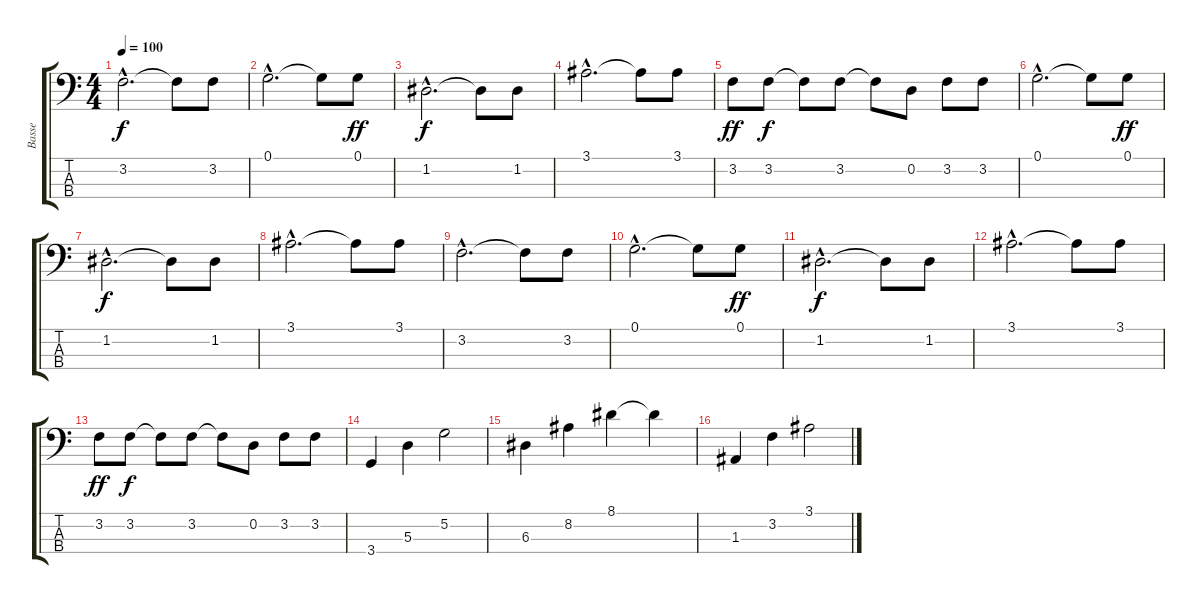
\track ("Basse" "Basse") {instrument electricbassfinger}
\staff {score tabs}
\tuning (G2 D2 A1 E1) {hide}
\ts (4 4)
\tempo 100
\clef f4
\ks c
3.2{hac}.2{d dy f} 3.2{t}.8 3.2.8 |
0.1{hac}.2{d} 0.1{t}.8 0.1.8{dy ff} |
1.2{hac}.2{d dy f} 1.2{t}.8 1.2.8 |
3.1{hac}.2{d} 3.1{t}.8 3.1.8 |
3.2.8{dy ff} 3.2.8{dy f} 3.2{t}.8 3.2.8 3.2{t}.8 0.2.8 3.2.8 3.2.8 |
0.1{hac}.2{d} 0.1{t}.8 0.1.8{dy ff} |
1.2{hac}.2{d dy f} 1.2{t}.8 1.2.8 |
3.1{hac}.2{d} 3.1{t}.8 3.1.8 |
3.2{hac}.2{d} 3.2{t}.8 3.2.8 |
0.1{hac}.2{d} 0.1{t}.8 0.1.8{dy ff} |
1.2{hac}.2{d dy f} 1.2{t}.8 1.2.8 |
3.1{hac}.2{d} 3.1{t}.8 3.1.8 |
3.2.8{dy ff} 3.2.8{dy f} 3.2{t}.8 3.2.8 3.2{t}.8 0.2.8 3.2.8 3.2.8 |
3.4.4 5.3.4 5.2.2 |
6.3.4 8.2.4 8.1.4 8.1{t}.4 |
1.3.4 3.2.4 3.1.2
